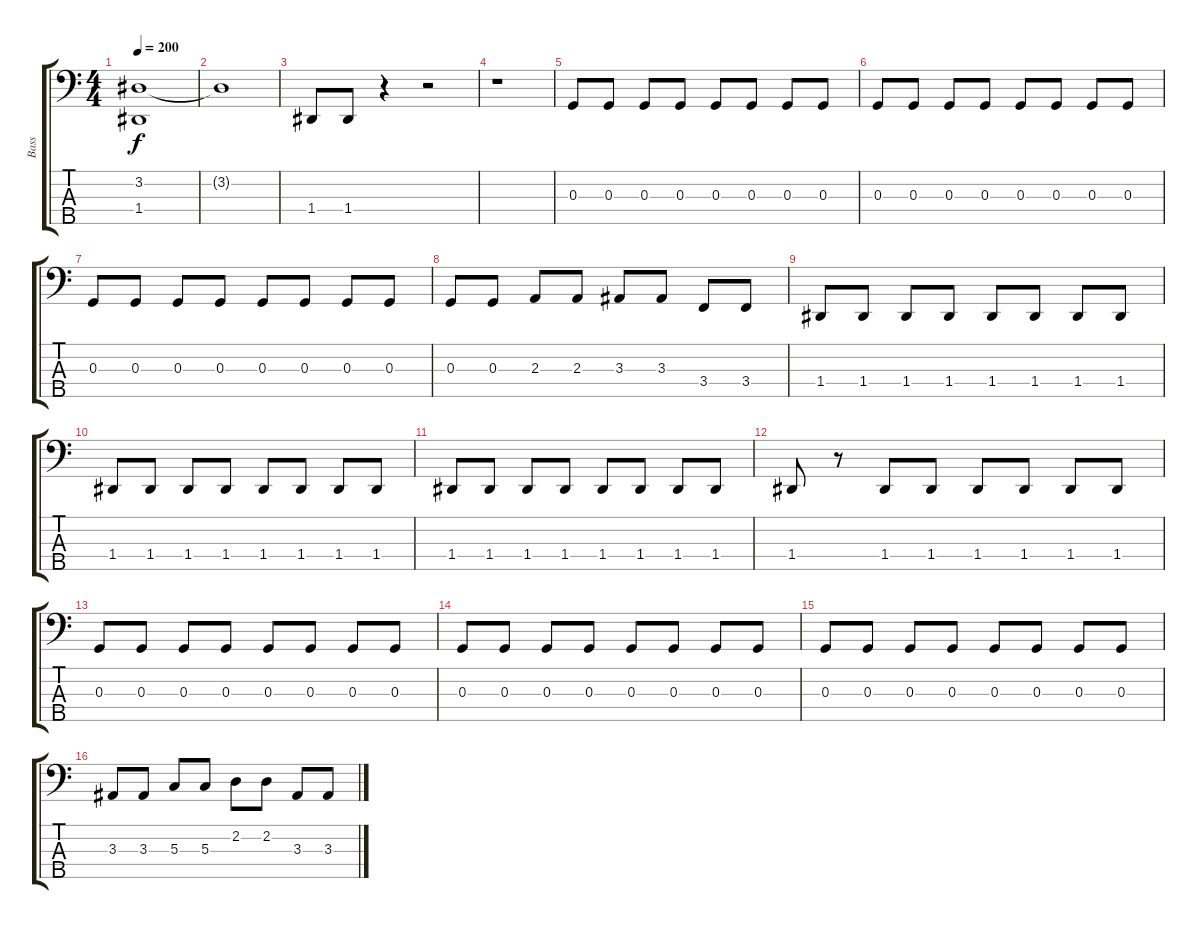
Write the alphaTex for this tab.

\track ("Bass" "Bass") {instrument electricbasspick}
\staff {score tabs}
\tuning (F2 C2 G1 D1 A0) {hide}
\ts (4 4)
\tempo 200
\clef f4
\ks c
(3.2 1.4).1{dy f} |
3.2{t}.1 |
1.4.8 1.4.8 r.4 r.2 |
r.1 |
0.3.8 0.3.8 0.3.8 0.3.8 0.3.8 0.3.8 0.3.8 0.3.8 |
0.3.8 0.3.8 0.3.8 0.3.8 0.3.8 0.3.8 0.3.8 0.3.8 |
0.3.8 0.3.8 0.3.8 0.3.8 0.3.8 0.3.8 0.3.8 0.3.8 |
0.3.8 0.3.8 2.3.8 2.3.8 3.3.8 3.3.8 3.4.8 3.4.8 |
1.4.8 1.4.8 1.4.8 1.4.8 1.4.8 1.4.8 1.4.8 1.4.8 |
1.4.8 1.4.8 1.4.8 1.4.8 1.4.8 1.4.8 1.4.8 1.4.8 |
1.4.8 1.4.8 1.4.8 1.4.8 1.4.8 1.4.8 1.4.8 1.4.8 |
1.4.8 r.8 1.4.8 1.4.8 1.4.8 1.4.8 1.4.8 1.4.8 |
0.3.8 0.3.8 0.3.8 0.3.8 0.3.8 0.3.8 0.3.8 0.3.8 |
0.3.8 0.3.8 0.3.8 0.3.8 0.3.8 0.3.8 0.3.8 0.3.8 |
0.3.8 0.3.8 0.3.8 0.3.8 0.3.8 0.3.8 0.3.8 0.3.8 |
3.3.8 3.3.8 5.3.8 5.3.8 2.2.8 2.2.8 3.3.8 3.3.8
